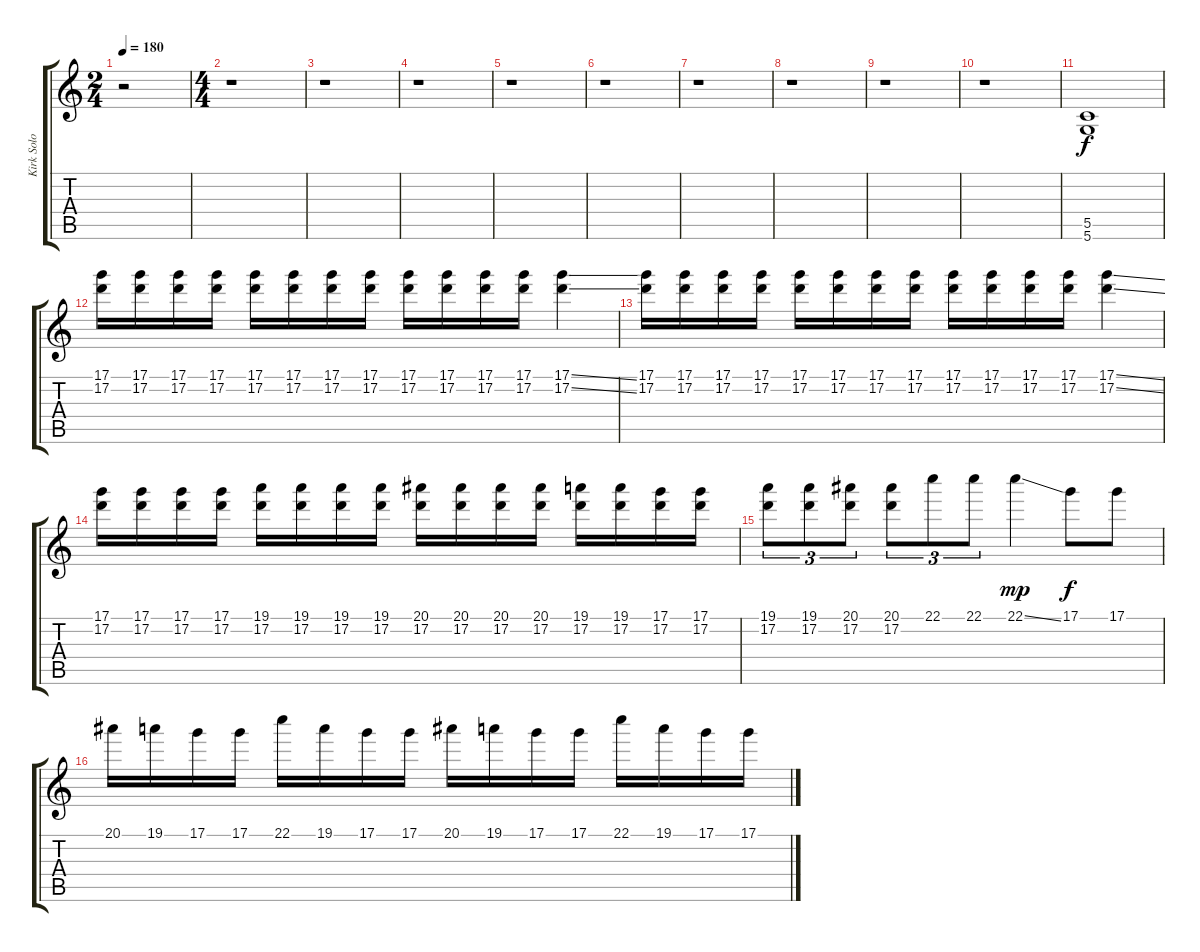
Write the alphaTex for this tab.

\track ("Kirk Solo" "Kirk Solo") {instrument distortionguitar}
\staff {score tabs}
\tuning (D4 A3 F3 C3 G2 D2) {hide}
\ts (2 4)
\tempo 180
\clef g2
\ks c
r.2{dy f} |
\ts (4 4)
r.1 |
r.1 |
r.1 |
r.1 |
r.1 |
r.1 |
r.1 |
r.1 |
r.1 |
(5.5 5.6).1 |
(17.1 17.2).16 (17.1 17.2).16 (17.1 17.2).16 (17.1 17.2).16 (17.1 17.2).16 (17.1 17.2).16 (17.1 17.2).16 (17.1 17.2).16 (17.1 17.2).16 (17.1 17.2).16 (17.1 17.2).16 (17.1 17.2).16 (17.1{ss} 17.2{ss}).4 |
(17.1 17.2).16 (17.1 17.2).16 (17.1 17.2).16 (17.1 17.2).16 (17.1 17.2).16 (17.1 17.2).16 (17.1 17.2).16 (17.1 17.2).16 (17.1 17.2).16 (17.1 17.2).16 (17.1 17.2).16 (17.1 17.2).16 (17.1{ss} 17.2{ss}).4 |
(17.1 17.2).16 (17.1 17.2).16 (17.1 17.2).16 (17.1 17.2).16 (19.1 17.2).16 (19.1 17.2).16 (19.1 17.2).16 (19.1 17.2).16 (20.1 17.2).16 (20.1 17.2).16 (20.1 17.2).16 (20.1 17.2).16 (19.1 17.2).16 (19.1 17.2).16 (17.1 17.2).16 (17.1 17.2).16 |
(19.1 17.2).8{tu (3 2)} (19.1 17.2).8{tu (3 2)} (20.1 17.2).8{tu (3 2)} (20.1 17.2).8{tu (3 2)} 22.1.8{tu (3 2)} 22.1.8{tu (3 2)} 22.1{ss}.4{dy mp} 17.1.8{dy f} 17.1.8 |
20.1.16 19.1.16 17.1.16 17.1.16 22.1.16 19.1.16 17.1.16 17.1.16 20.1.16 19.1.16 17.1.16 17.1.16 22.1.16 19.1.16 17.1.16 17.1.16
